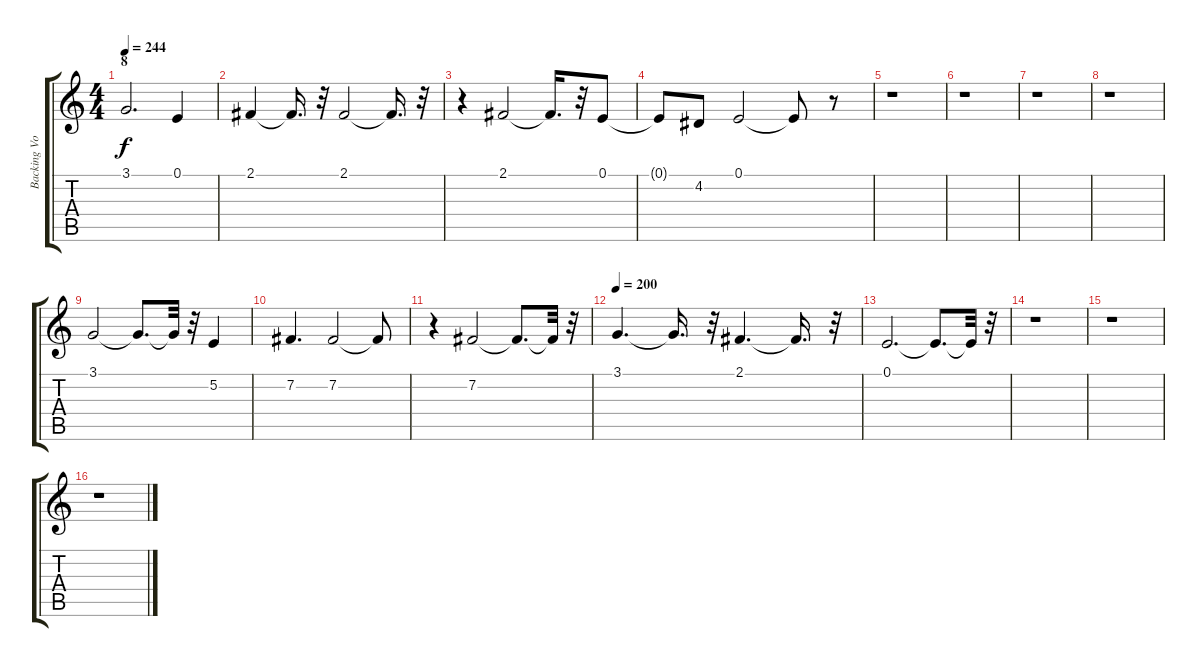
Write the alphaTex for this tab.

\track ("Backing Vocal" "Backing Vo") {instrument pad1newage}
\staff {score tabs}
\tuning (E4 B3 G3 D3 A2 E2) {hide}
\ts (4 4)
\section ("" "8")
\tempo 244
\clef g2
\ks c
3.1.2{d dy f} 0.1.4 |
2.1.4 2.1{t}.16{d} r.32 2.1.2 2.1{t}.16{d} r.32 |
r.4 2.1.2 2.1{t}.16{d} r.32 0.1.8 |
0.1{t}.8 4.2.8 0.1.2 0.1{t}.8 r.8 |
r.1 |
r.1 |
r.1 |
r.1 |
3.1.2 3.1{t}.8{d} 3.1{t}.32 r.32 5.2.4 |
7.2.4{d} 7.2.2 7.2{t}.8 |
r.4 7.2.2 7.2{t}.8{d} 7.2{t}.32 r.32 |
\tempo 200
3.1.4{d} 3.1{t}.16{d} r.32 2.1.4{d} 2.1{t}.16{d} r.32 |
0.1.2{d} 0.1{t}.8{d} 0.1{t}.32 r.32 |
r.1 |
r.1 |
r.1
